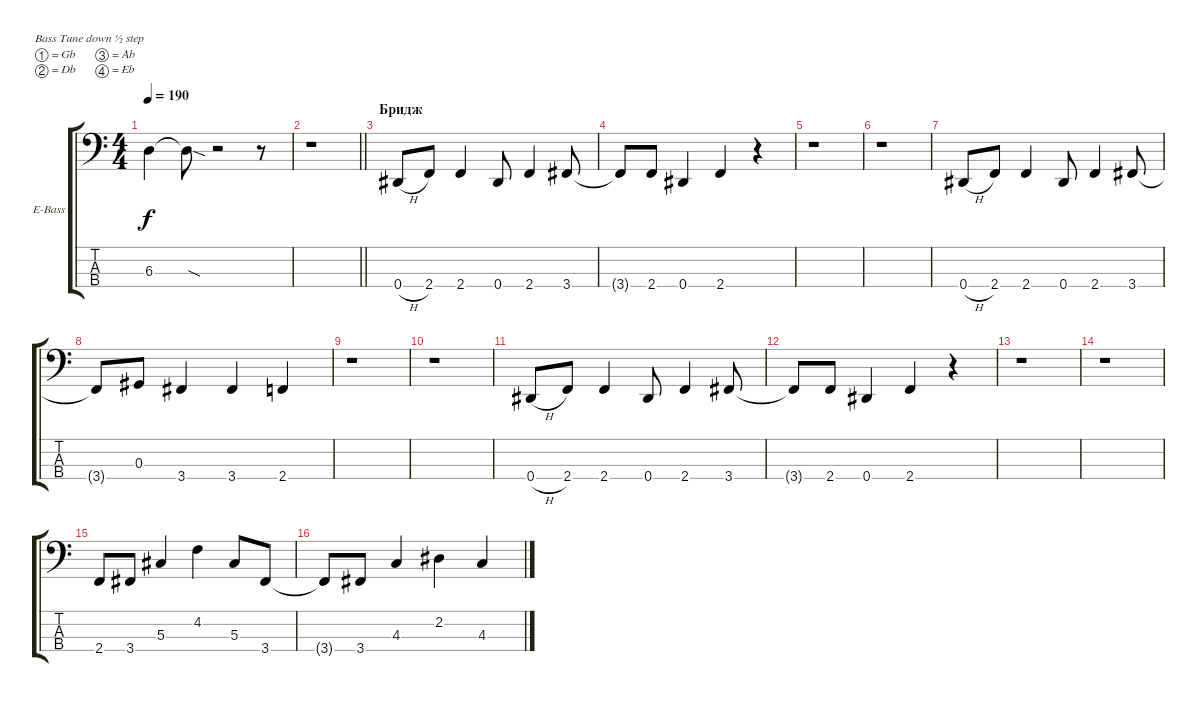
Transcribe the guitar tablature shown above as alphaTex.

\bracketExtendMode groupsimilarinstruments
\firstSystemTrackNameOrientation horizontal
\otherSystemsTrackNameOrientation horizontal
\track ("Виталий Дубинин" "E-Bass") {instrument electricbassfinger}
\staff {score tabs}
\tuning (Gb2 Db2 Ab1 Eb1)
\ts (4 4)
\tempo 190
\clef f4
\ks c
6.3.4{dy f} 6.3{sod t}.8 r.2 r.8 |
\barLineRight lightlight
r.1 |
\section ("" "Бридж")
0.4{h}.8 2.4.8 2.4.4 0.4.8 2.4.4 3.4.8 |
3.4{t}.8 2.4.8 0.4.4 2.4.4 r.4 |
r.1 |
r.1 |
0.4{h}.8 2.4.8 2.4.4 0.4.8 2.4.4 3.4.8 |
3.4{t}.8 0.3.8 3.4.4 3.4.4 2.4.4 |
r.1 |
r.1 |
0.4{h}.8 2.4.8 2.4.4 0.4.8 2.4.4 3.4.8 |
3.4{t}.8 2.4.8 0.4.4 2.4.4 r.4 |
r.1 |
r.1 |
2.4.8 3.4.8 5.3.4 4.2.4 5.3.8 3.4.8 |
3.4{t}.8 3.4.8 4.3.4 2.2.4 4.3.4
